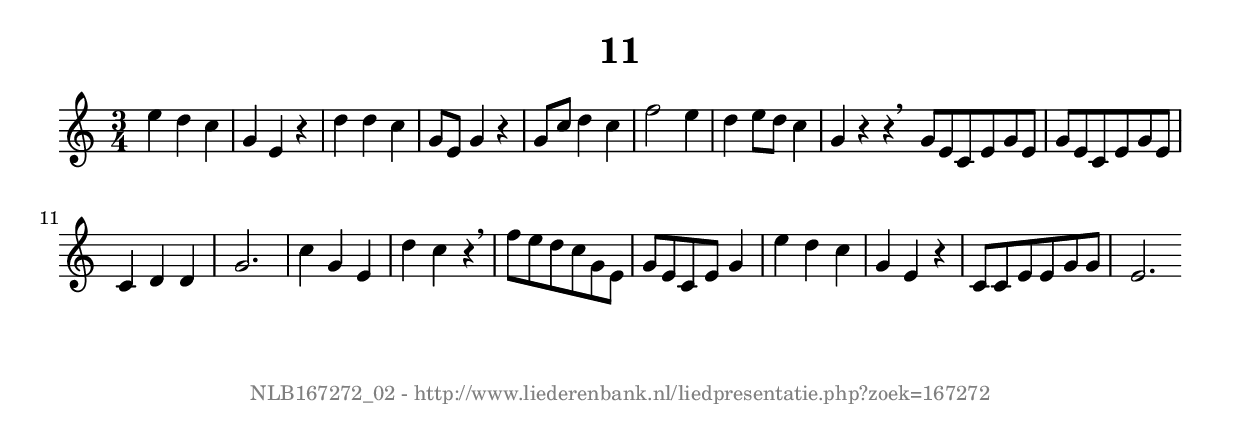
%
% produced by wce2krn 1.64 (7 June 2014)
%
\version"2.16"
#(append! paper-alist '(("long" . (cons (* 210 mm) (* 2000 mm)))))
#(set-default-paper-size "long")
sb = {\breathe}
mBreak = {\breathe }
bBreak = {\breathe }
x = {\once\override NoteHead #'style = #'cross }
gl=\glissando
itime={\override Staff.TimeSignature #'stencil = ##f }
ficta = {\once\set suggestAccidentals = ##t}
fine = {\once\override Score.RehearsalMark #'self-alignment-X = #1 \mark \markup {\italic{Fine}}}
dc = {\once\override Score.RehearsalMark #'self-alignment-X = #1 \mark \markup {\italic{D.C.}}}
dcf = {\once\override Score.RehearsalMark #'self-alignment-X = #1 \mark \markup {\italic{D.C. al Fine}}}
dcc = {\once\override Score.RehearsalMark #'self-alignment-X = #1 \mark \markup {\italic{D.C. al Coda}}}
ds = {\once\override Score.RehearsalMark #'self-alignment-X = #1 \mark \markup {\italic{D.S.}}}
dsf = {\once\override Score.RehearsalMark #'self-alignment-X = #1 \mark \markup {\italic{D.S. al Fine}}}
dsc = {\once\override Score.RehearsalMark #'self-alignment-X = #1 \mark \markup {\italic{D.S. al Coda}}}
pv = {\set Score.repeatCommands = #'((volta "1"))}
sv = {\set Score.repeatCommands = #'((volta "2"))}
tv = {\set Score.repeatCommands = #'((volta "3"))}
qv = {\set Score.repeatCommands = #'((volta "4"))}
xv = {\set Score.repeatCommands = #'((volta #f))}
\header{ tagline = ""
title = "11"
}
\score {{
\key c \major
\relative g''
{
\set melismaBusyProperties = #'()
\time 3/4
\tempo 4=120
\override Score.MetronomeMark #'transparent = ##t
\override Score.RehearsalMark #'break-visibility = #(vector #t #t #f)
e4 d c g e r4 d' d c g8 e g4 r4 g8c d4 c f2 e4 d e8 d c4 g r4 r4 \bar ":|:" \bBreak
g8 e c e g e g e c e g e c4 d d g2. c4 g e d' c r4 \mBreak \bar "|"
f8 e d c g e g e c e g4 e' d c g e r4 c8 c e e g g e2. \bar ":|"
 }}
 \midi { }
 \layout {
            indent = 0.0\cm
}
}
\markup { \vspace #0 } \markup { \with-color #grey \fill-line { \center-column { \smaller "NLB167272_02 - http://www.liederenbank.nl/liedpresentatie.php?zoek=167272" } } }
